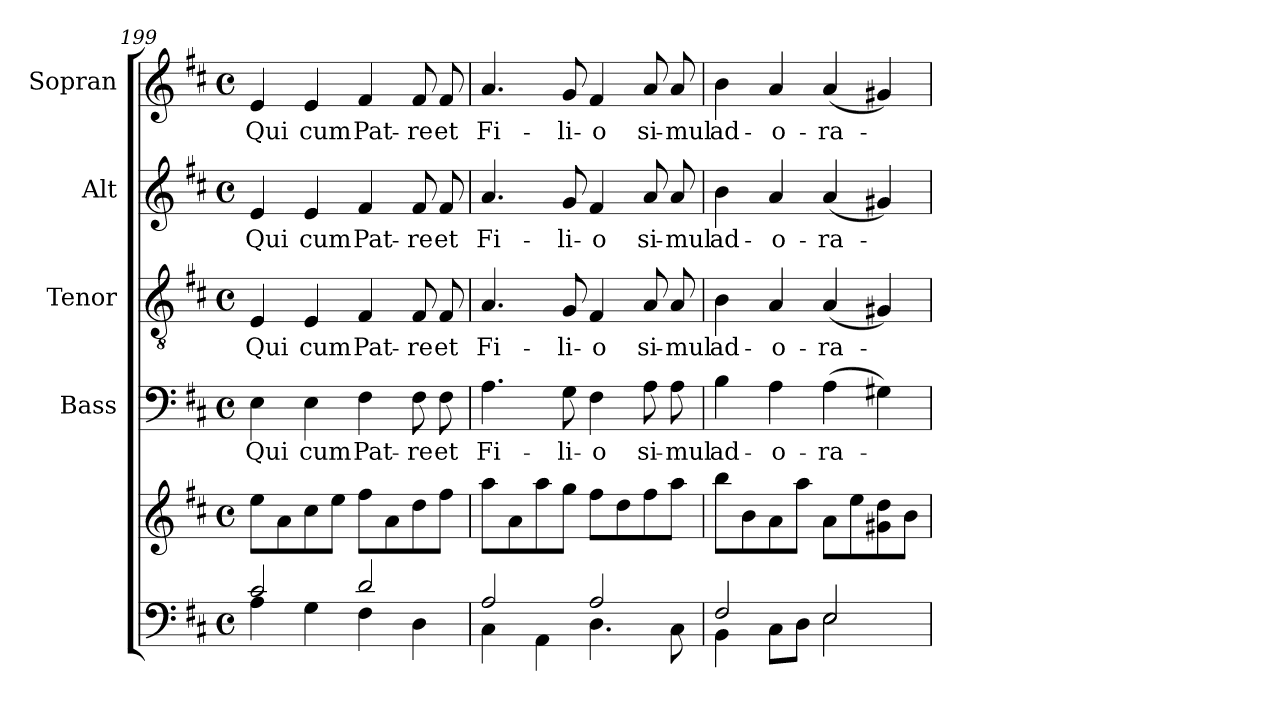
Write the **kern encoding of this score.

**kern	**kern	**kern	**text	**kern	**text	**kern	**text	**kern	**text
*part5	*part5	*part4	*part4	*part3	*part3	*part2	*part2	*part1	*part1
*staff6	*staff5	*staff4	*staff4	*staff3	*staff3	*staff2	*staff2	*staff1	*staff1
*	*	*I"Bass	*	*I"Tenor	*	*I"Alt	*	*I"Sopran	*
*	*	*I'B.	*	*I'T.	*	*I'A.	*	*I'S.	*
*clefF4	*clefG2	*clefF4	*	*clefGv2	*	*clefG2	*	*clefG2	*
*k[f#c#]	*k[f#c#]	*k[f#c#]	*	*k[f#c#]	*	*k[f#c#]	*	*k[f#c#]	*
*D:	*D:	*D:	*	*D:	*	*D:	*	*D:	*
*M4/4	*M4/4	*M4/4	*	*M4/4	*	*M4/4	*	*M4/4	*
*met(c)	*met(c)	*met(c)	*	*met(c)	*	*met(c)	*	*met(c)	*
=199	=199	=199	=199	=199	=199	=199	=199	=199	=199
*^	*	*	*	*	*	*	*	*	*
!	!	!	!	!LO:LY:b	!	!LO:LY:b	!	!LO:LY:b	!	!LO:LY:b
2c#/	4A\	8ee\L	4E\	Qui	4E/	Qui	4e/	Qui	4e/	Qui
.	.	8a\	.	.	.	.	.	.	.	.
!	!	!	!	!LO:LY:b	!	!LO:LY:b	!	!LO:LY:b	!	!LO:LY:b
.	4G\	8cc#\	4E\	cum	4E/	cum	4e/	cum	4e/	cum
.	.	8ee\J	.	.	.	.	.	.	.	.
!	!	!	!	!LO:LY:b	!	!LO:LY:b	!	!LO:LY:b	!	!LO:LY:b
2d/	4F#\	8ff#\L	4F#\	Pat-	4F#/	Pat-	4f#/	Pat-	4f#/	Pat-
.	.	8a\	.	.	.	.	.	.	.	.
!	!	!	!	!LO:LY:b	!	!LO:LY:b	!	!LO:LY:b	!	!LO:LY:b
.	4D\	8dd\	8F#\	-re	8F#/	-re	8f#/	-re	8f#/	-re
!	!	!	!	!LO:LY:b	!	!LO:LY:b	!	!LO:LY:b	!	!LO:LY:b
.	.	8ff#\J	8F#\	et	8F#/	et	8f#/	et	8f#/	et
=200	=200	=200	=200	=200	=200	=200	=200	=200	=200	=200
!	!	!	!	!LO:LY:b	!	!LO:LY:b	!	!LO:LY:b	!	!LO:LY:b
2A/	4C#\	8aa\L	4.A\	Fi-	4.A/	Fi-	4.a/	Fi-	4.a/	Fi-
.	.	8a\	.	.	.	.	.	.	.	.
.	4AA\	8aa\	.	.	.	.	.	.	.	.
!	!	!	!	!LO:LY:b	!	!LO:LY:b	!	!LO:LY:b	!	!LO:LY:b
.	.	8gg\J	8G\	-li-	8G/	-li-	8g/	-li-	8g/	-li-
!	!	!	!	!LO:LY:b	!	!LO:LY:b	!	!LO:LY:b	!	!LO:LY:b
2A/	4.D\	8ff#\L	4F#\	-o	4F#/	-o	4f#/	-o	4f#/	-o
.	.	8dd\	.	.	.	.	.	.	.	.
!	!	!	!	!LO:LY:b	!	!LO:LY:b	!	!LO:LY:b	!	!LO:LY:b
.	.	8ff#\	8A\	si-	8A/	si-	8a/	si-	8a/	si-
!	!	!	!	!LO:LY:b	!	!LO:LY:b	!	!LO:LY:b	!	!LO:LY:b
.	8C#\	8aa\J	8A\	-mul	8A/	-mul	8a/	-mul	8a/	-mul
=201	=201	=201	=201	=201	=201	=201	=201	=201	=201	=201
!	!	!	!	!LO:LY:b	!	!LO:LY:b	!	!LO:LY:b	!	!LO:LY:b
2F#/	4BB\	8bb\L	4B\	ad-	4B\	ad-	4b\	ad-	4b\	ad-
.	.	8b\	.	.	.	.	.	.	.	.
!	!	!	!	!LO:LY:b	!	!LO:LY:b	!	!LO:LY:b	!	!LO:LY:b
.	8C#\L	8a\	4A\	-o-	4A/	-o-	4a/	-o-	4a/	-o-
.	8D\J	8aa\J	.	.	.	.	.	.	.	.
!	!	!	!	!LO:LY:b	!	!LO:LY:b	!	!LO:LY:b	!	!LO:LY:b
2E/	2E\	8a\L	(>4A\	-ra-	(<4A/	-ra-	(<4a/	-ra-	(<4a/	-ra-
.	.	8ee\	.	.	.	.	.	.	.	.
.	.	8g#X\ 8dd\	4G#X\)	.	4G#X/)	.	4g#X/)	.	4g#X/)	.
.	.	8b\J	.	.	.	.	.	.	.	.
*v	*v	*	*	*	*	*	*	*	*	*
=	=	=	=	=	=	=	=	=	=
*-	*-	*-	*-	*-	*-	*-	*-	*-	*-
